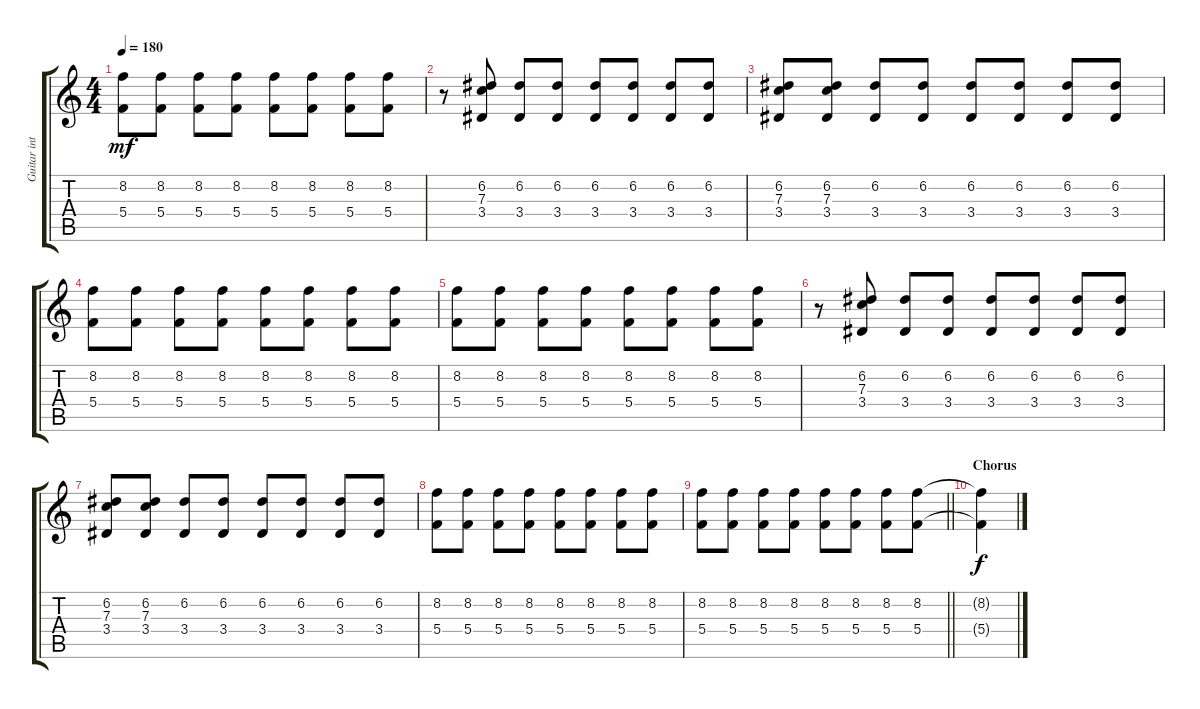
\track ("Guitar intro" "Guitar int") {instrument overdrivenguitar}
\staff {score tabs}
\tuning (D4 A3 F3 C3 G2 C2) {hide}
\ts (4 4)
\tempo 180
\clef g2
\ks c
(8.2 5.4).8{dy mf} (8.2 5.4).8 (8.2 5.4).8 (8.2 5.4).8 (8.2 5.4).8 (8.2 5.4).8 (8.2 5.4).8 (8.2 5.4).8 |
r.8 (6.2 7.3 3.4).8 (6.2 3.4).8 (6.2 3.4).8 (6.2 3.4).8 (6.2 3.4).8 (6.2 3.4).8 (6.2 3.4).8 |
(6.2 7.3 3.4).8 (6.2 7.3 3.4).8 (6.2 3.4).8 (6.2 3.4).8 (6.2 3.4).8 (6.2 3.4).8 (6.2 3.4).8 (6.2 3.4).8 |
(8.2 5.4).8 (8.2 5.4).8 (8.2 5.4).8 (8.2 5.4).8 (8.2 5.4).8 (8.2 5.4).8 (8.2 5.4).8 (8.2 5.4).8 |
(8.2 5.4).8 (8.2 5.4).8 (8.2 5.4).8 (8.2 5.4).8 (8.2 5.4).8 (8.2 5.4).8 (8.2 5.4).8 (8.2 5.4).8 |
r.8 (6.2 7.3 3.4).8 (6.2 3.4).8 (6.2 3.4).8 (6.2 3.4).8 (6.2 3.4).8 (6.2 3.4).8 (6.2 3.4).8 |
(6.2 7.3 3.4).8 (6.2 7.3 3.4).8 (6.2 3.4).8 (6.2 3.4).8 (6.2 3.4).8 (6.2 3.4).8 (6.2 3.4).8 (6.2 3.4).8 |
(8.2 5.4).8 (8.2 5.4).8 (8.2 5.4).8 (8.2 5.4).8 (8.2 5.4).8 (8.2 5.4).8 (8.2 5.4).8 (8.2 5.4).8 |
\barLineRight lightlight
(8.2 5.4).8 (8.2 5.4).8 (8.2 5.4).8 (8.2 5.4).8 (8.2 5.4).8 (8.2 5.4).8 (8.2 5.4).8 (8.2 5.4).8 |
\section ("" "Chorus")
(8.2{t} 5.4{t}).4{dy f}
